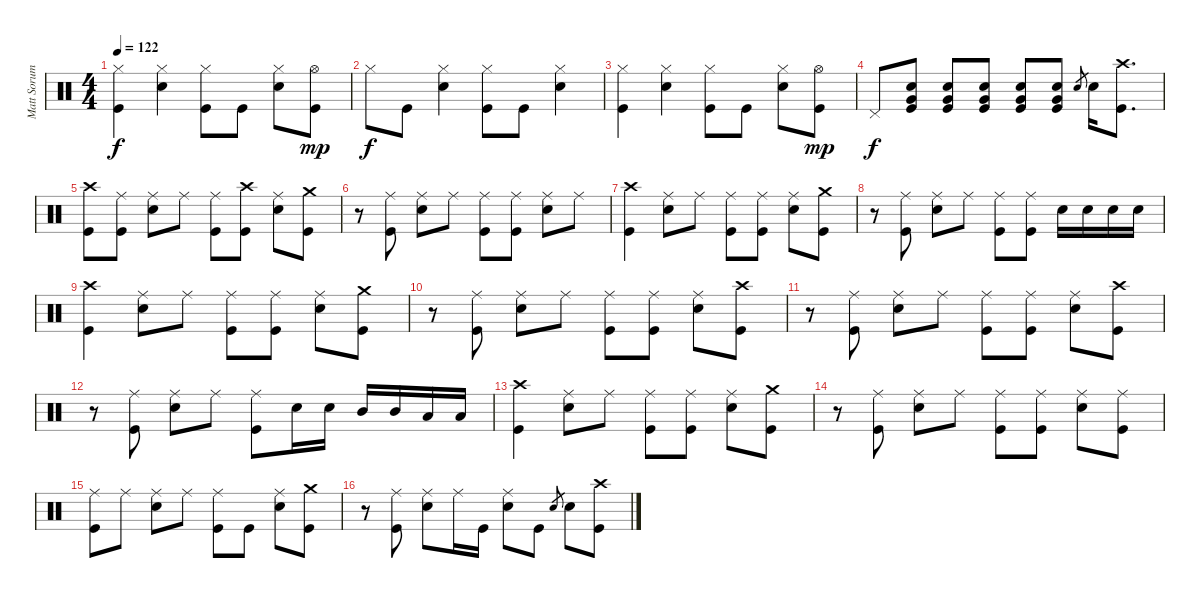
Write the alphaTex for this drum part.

\track ("Matt Sorum" "Matt Sorum") {instrument percussion}
\staff {score}
\articulation defaults
\ts (4 4)
\tempo 122
\clef neutral
\ks c
("Hi-Hat (closed)" "Kick (hit)").4{dy f} ("Hi-Hat (closed)" "Electric Snare (hit)").4 ("Hi-Hat (closed)" "Kick (hit)").8 "Kick (hit)".8 ("Hi-Hat (closed)" "Electric Snare (hit)").8 ("Hi-Hat (open)" "Kick (hit)").8{dy mp} |
"Hi-Hat (closed)".8{dy f} "Kick (hit)".8 ("Hi-Hat (closed)" "Electric Snare (hit)").4 ("Hi-Hat (closed)" "Kick (hit)").8 "Kick (hit)".8 ("Hi-Hat (closed)" "Electric Snare (hit)").4 |
("Hi-Hat (closed)" "Kick (hit)").4 ("Hi-Hat (closed)" "Electric Snare (hit)").4 ("Hi-Hat (closed)" "Kick (hit)").8 "Kick (hit)".8 ("Hi-Hat (closed)" "Electric Snare (hit)").8 ("Hi-Hat (open)" "Kick (hit)").8{dy mp} |
"Pedal Hi-Hat (hit)".8{dy f} ("Very Low Tom (hit)" "Electric Snare (hit)" "Kick (hit)").8 ("Very Low Tom (hit)" "Electric Snare (hit)" "Kick (hit)").8 ("Very Low Tom (hit)" "Electric Snare (hit)" "Kick (hit)").8 ("Very Low Tom (hit)" "Electric Snare (hit)" "Kick (hit)").8 ("Very Low Tom (hit)" "Electric Snare (hit)" "Kick (hit)").8 "Electric Snare (hit)".8{gr} "Electric Snare (hit)".16 ("Crash high (hit)" "Kick (hit)").8{d} |
("Crash high (hit)" "Kick (hit)").8 ("Ride (middle)" "Kick (hit)").8 ("Ride (middle)" "Electric Snare (hit)").8 "Ride (middle)".8 ("Ride (middle)" "Kick (hit)").8 ("Crash high (hit)" "Kick (hit)").8 ("Ride (middle)" "Electric Snare (hit)").8 ("Crash medium (hit)" "Kick (hit)").8 |
r.8 ("Ride (middle)" "Kick (hit)").8 ("Ride (middle)" "Electric Snare (hit)").8 "Ride (middle)".8 ("Ride (middle)" "Kick (hit)").8 ("Ride (middle)" "Kick (hit)").8 ("Ride (middle)" "Electric Snare (hit)").8 "Ride (middle)".8 |
("Crash high (hit)" "Kick (hit)").4 ("Ride (middle)" "Electric Snare (hit)").8 "Ride (middle)".8 ("Ride (middle)" "Kick (hit)").8 ("Ride (middle)" "Kick (hit)").8 ("Ride (middle)" "Electric Snare (hit)").8 ("Crash medium (hit)" "Kick (hit)").8 |
r.8 ("Ride (middle)" "Kick (hit)").8 ("Ride (middle)" "Electric Snare (hit)").8 "Ride (middle)".8 ("Ride (middle)" "Kick (hit)").8 ("Ride (middle)" "Kick (hit)").8 "Electric Snare (hit)".16 "Electric Snare (hit)".16 "Electric Snare (hit)".16 "Electric Snare (hit)".16 |
("Crash high (hit)" "Kick (hit)").4 ("Ride (middle)" "Electric Snare (hit)").8 "Ride (middle)".8 ("Ride (middle)" "Kick (hit)").8 ("Ride (middle)" "Kick (hit)").8 ("Ride (middle)" "Electric Snare (hit)").8 ("Crash medium (hit)" "Kick (hit)").8 |
r.8 ("Ride (middle)" "Kick (hit)").8 ("Ride (middle)" "Electric Snare (hit)").8 "Ride (middle)".8 ("Ride (middle)" "Kick (hit)").8 ("Ride (middle)" "Kick (hit)").8 ("Ride (middle)" "Electric Snare (hit)").8 ("Crash high (hit)" "Kick (hit)").8 |
r.8 ("Ride (middle)" "Kick (hit)").8 ("Ride (middle)" "Electric Snare (hit)").8 "Ride (middle)".8 ("Ride (middle)" "Kick (hit)").8 ("Ride (middle)" "Kick (hit)").8 ("Ride (middle)" "Electric Snare (hit)").8 ("Crash high (hit)" "Kick (hit)").8 |
r.8 ("Ride (middle)" "Kick (hit)").8 ("Ride (middle)" "Electric Snare (hit)").8 "Ride (middle)".8 ("Ride (middle)" "Kick (hit)").8 "Electric Snare (hit)".16 "Electric Snare (hit)".16 "Mid Tom (hit)".16 "Mid Tom (hit)".16 "Low Tom (hit)".16 "Low Tom (hit)".16 |
("Crash high (hit)" "Kick (hit)").4 ("Ride (middle)" "Electric Snare (hit)").8 "Ride (middle)".8 ("Ride (middle)" "Kick (hit)").8 ("Ride (middle)" "Kick (hit)").8 ("Ride (middle)" "Electric Snare (hit)").8 ("Crash medium (hit)" "Kick (hit)").8 |
r.8 ("Ride (middle)" "Kick (hit)").8 ("Ride (middle)" "Electric Snare (hit)").8 "Ride (middle)".8 ("Ride (middle)" "Kick (hit)").8 ("Ride (middle)" "Kick (hit)").8 ("Ride (middle)" "Electric Snare (hit)").8 ("Ride (middle)" "Kick (hit)").8 |
("Ride (middle)" "Kick (hit)").8 "Ride (middle)".8 ("Ride (middle)" "Electric Snare (hit)").8 "Ride (middle)".8 ("Ride (middle)" "Kick (hit)").8 "Kick (hit)".8 ("Ride (middle)" "Electric Snare (hit)").8 ("Crash medium (hit)" "Kick (hit)").8 |
r.8 ("Ride (middle)" "Kick (hit)").8 ("Ride (middle)" "Electric Snare (hit)").8 "Ride (middle)".16 "Kick (hit)".16 ("Ride (middle)" "Electric Snare (hit)").8 "Kick (hit)".8 "Electric Snare (hit)".8{gr} "Electric Snare (hit)".8 ("Crash high (hit)" "Kick (hit)").8
